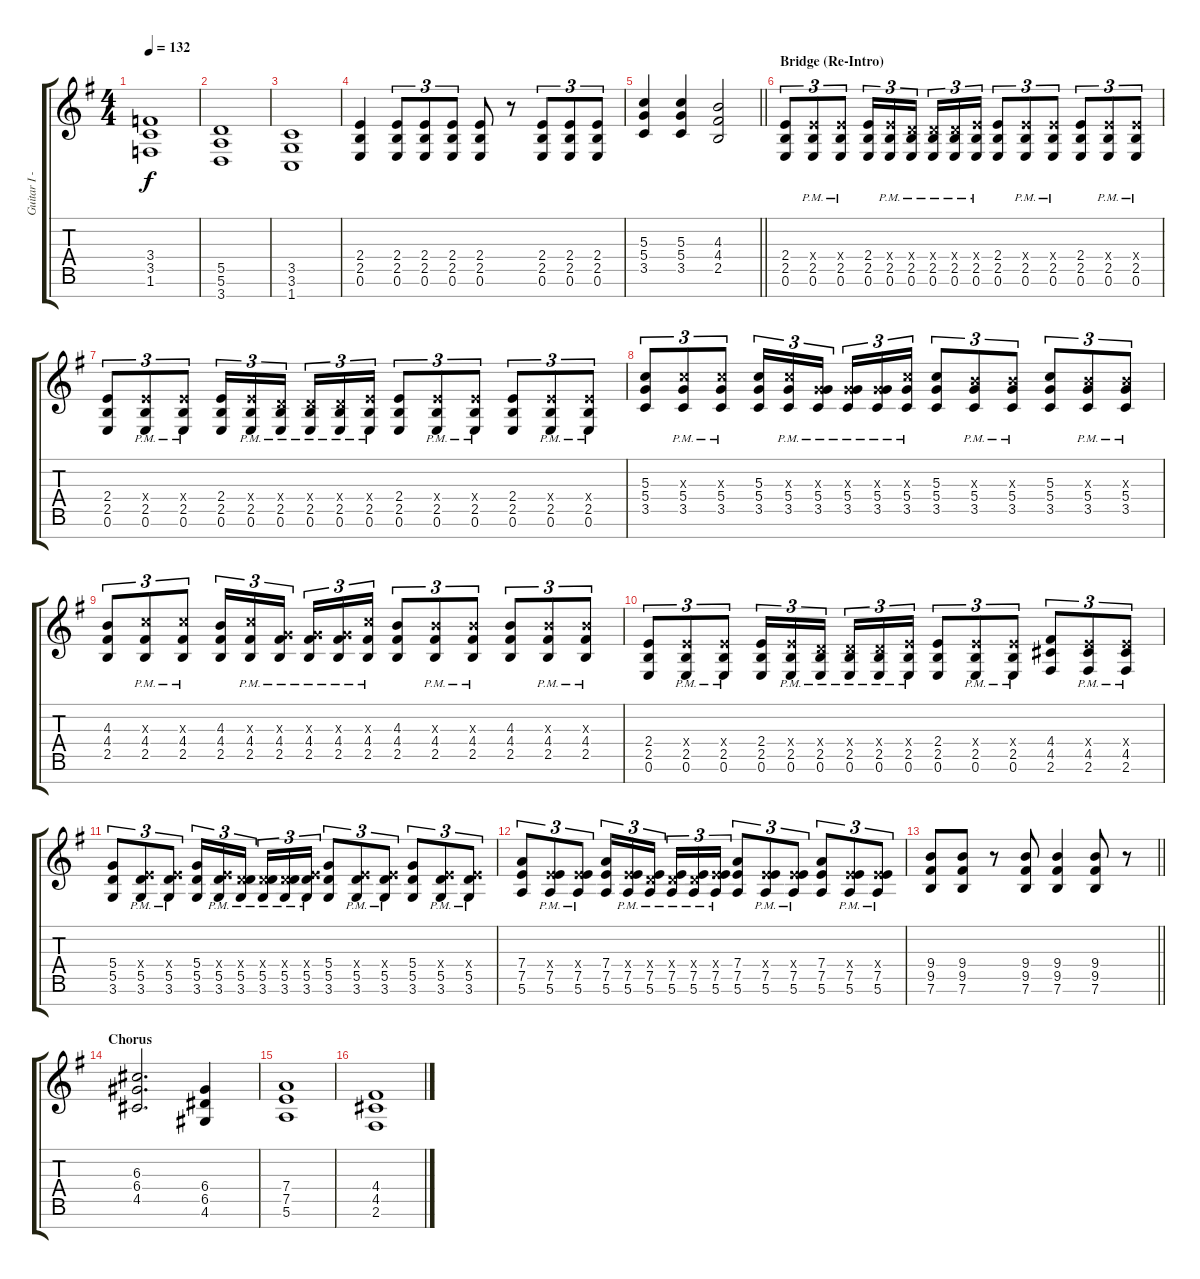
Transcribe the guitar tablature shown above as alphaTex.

\track ("Guitar I - Mark Jansen" "Guitar I -") {instrument distortionguitar}
\staff {score tabs}
\tuning (E4 B3 G3 D3 A2 E2 B1) {hide}
\ts (4 4)
\tempo 132
\clef g2
\ks g
(3.4 3.5 1.6).1{dy f} |
(5.5 5.6 3.7).1 |
(3.5 3.6 1.7).1 |
(2.4 2.5 0.6).4 (2.4 2.5 0.6).8{tu (3 2)} (2.4 2.5 0.6).8{tu (3 2)} (2.4 2.5 0.6).8{tu (3 2)} (2.4 2.5 0.6).8 r.8 (2.4 2.5 0.6).8{tu (3 2)} (2.4 2.5 0.6).8{tu (3 2)} (2.4 2.5 0.6).8{tu (3 2)} |
\barLineRight lightlight
(5.3 5.4 3.5).4 (5.3 5.4 3.5).4 (4.3 4.4 2.5).2 |
\section ("" "Bridge (Re-Intro)")
(2.4 2.5 0.6).8{tu (3 2)} (2.4{x} 2.5{pm} 0.6{pm}).8{tu (3 2)} (2.4{x} 2.5{pm} 0.6{pm}).8{tu (3 2)} (2.4 2.5 0.6).16{tu (3 2)} (2.4{x} 2.5{pm} 0.6{pm}).16{tu (3 2)} (0.4{x} 2.5{pm} 0.6{pm}).16{tu (3 2)} (0.4{x} 2.5{pm} 0.6{pm}).16{tu (3 2)} (0.4{x} 2.5{pm} 0.6{pm}).16{tu (3 2)} (2.4{x} 2.5{pm} 0.6{pm}).16{tu (3 2)} (2.4 2.5 0.6).8{tu (3 2)} (2.4{x} 2.5{pm} 0.6{pm}).8{tu (3 2)} (2.4{x} 2.5{pm} 0.6{pm}).8{tu (3 2)} (2.4 2.5 0.6).8{tu (3 2)} (2.4{x} 2.5{pm} 0.6{pm}).8{tu (3 2)} (2.4{x} 2.5{pm} 0.6{pm}).8{tu (3 2)} |
(2.4 2.5 0.6).8{tu (3 2)} (2.4{x} 2.5{pm} 0.6{pm}).8{tu (3 2)} (2.4{x} 2.5{pm} 0.6{pm}).8{tu (3 2)} (2.4 2.5 0.6).16{tu (3 2)} (2.4{x} 2.5{pm} 0.6{pm}).16{tu (3 2)} (0.4{x} 2.5{pm} 0.6{pm}).16{tu (3 2)} (0.4{x} 2.5{pm} 0.6{pm}).16{tu (3 2)} (0.4{x} 2.5{pm} 0.6{pm}).16{tu (3 2)} (2.4{x} 2.5{pm} 0.6{pm}).16{tu (3 2)} (2.4 2.5 0.6).8{tu (3 2)} (2.4{x} 2.5{pm} 0.6{pm}).8{tu (3 2)} (2.4{x} 2.5{pm} 0.6{pm}).8{tu (3 2)} (2.4 2.5 0.6).8{tu (3 2)} (2.4{x} 2.5{pm} 0.6{pm}).8{tu (3 2)} (2.4{x} 2.5{pm} 0.6{pm}).8{tu (3 2)} |
(5.3 5.4 3.5).8{tu (3 2)} (5.3{x} 5.4{pm} 3.5{pm}).8{tu (3 2)} (5.3{x} 5.4{pm} 3.5{pm}).8{tu (3 2)} (5.3 5.4 3.5).16{tu (3 2)} (5.3{x} 5.4{pm} 3.5{pm}).16{tu (3 2)} (0.3{x} 5.4{pm} 3.5{pm}).16{tu (3 2)} (0.3{x} 5.4{pm} 3.5{pm}).16{tu (3 2)} (0.3{x} 5.4{pm} 3.5{pm}).16{tu (3 2)} (5.3{x} 5.4{pm} 3.5{pm}).16{tu (3 2)} (5.3 5.4 3.5).8{tu (3 2)} (4.3{x} 5.4{pm} 3.5{pm}).8{tu (3 2)} (4.3{x} 5.4{pm} 3.5{pm}).8{tu (3 2)} (5.3 5.4 3.5).8{tu (3 2)} (4.3{x} 5.4{pm} 3.5{pm}).8{tu (3 2)} (4.3{x} 5.4{pm} 3.5{pm}).8{tu (3 2)} |
(4.3 4.4 2.5).8{tu (3 2)} (5.3{x} 4.4{pm} 2.5{pm}).8{tu (3 2)} (5.3{x} 4.4{pm} 2.5{pm}).8{tu (3 2)} (4.3 4.4 2.5).16{tu (3 2)} (5.3{x} 4.4{pm} 2.5{pm}).16{tu (3 2)} (0.3{x} 4.4{pm} 2.5{pm}).16{tu (3 2)} (0.3{x} 4.4{pm} 2.5{pm}).16{tu (3 2)} (0.3{x} 4.4{pm} 2.5{pm}).16{tu (3 2)} (5.3{x} 4.4{pm} 2.5{pm}).16{tu (3 2)} (4.3 4.4 2.5).8{tu (3 2)} (4.3{x} 4.4{pm} 2.5{pm}).8{tu (3 2)} (4.3{x} 4.4{pm} 2.5{pm}).8{tu (3 2)} (4.3 4.4 2.5).8{tu (3 2)} (4.3{x} 4.4{pm} 2.5{pm}).8{tu (3 2)} (4.3{x} 4.4{pm} 2.5{pm}).8{tu (3 2)} |
(2.4 2.5 0.6).8{tu (3 2)} (2.4{x} 2.5{pm} 0.6{pm}).8{tu (3 2)} (2.4{x} 2.5{pm} 0.6{pm}).8{tu (3 2)} (2.4 2.5 0.6).16{tu (3 2)} (2.4{x} 2.5{pm} 0.6{pm}).16{tu (3 2)} (0.4{x} 2.5{pm} 0.6{pm}).16{tu (3 2)} (0.4{x} 2.5{pm} 0.6{pm}).16{tu (3 2)} (0.4{x} 2.5{pm} 0.6{pm}).16{tu (3 2)} (2.4{x} 2.5{pm} 0.6{pm}).16{tu (3 2)} (2.4 2.5 0.6).8{tu (3 2)} (2.4{x} 2.5{pm} 0.6{pm}).8{tu (3 2)} (2.4{x} 2.5{pm} 0.6{pm}).8{tu (3 2)} (4.4 4.5 2.6).8{tu (3 2)} (2.4{x} 4.5{pm} 2.6{pm}).8{tu (3 2)} (2.4{x} 4.5{pm} 2.6{pm}).8{tu (3 2)} |
(5.4 5.5 3.6).8{tu (3 2)} (2.4{x} 5.5{pm} 3.6{pm}).8{tu (3 2)} (2.4{x} 5.5{pm} 3.6{pm}).8{tu (3 2)} (5.4 5.5 3.6).16{tu (3 2)} (2.4{x} 5.5{pm} 3.6{pm}).16{tu (3 2)} (0.4{x} 5.5{pm} 3.6{pm}).16{tu (3 2)} (0.4{x} 5.5{pm} 3.6{pm}).16{tu (3 2)} (0.4{x} 5.5{pm} 3.6{pm}).16{tu (3 2)} (2.4{x} 5.5{pm} 3.6{pm}).16{tu (3 2)} (5.4 5.5 3.6).8{tu (3 2)} (2.4{x} 5.5{pm} 3.6{pm}).8{tu (3 2)} (2.4{x} 5.5{pm} 3.6{pm}).8{tu (3 2)} (5.4 5.5 3.6).8{tu (3 2)} (2.4{x} 5.5{pm} 3.6{pm}).8{tu (3 2)} (2.4{x} 5.5{pm} 3.6{pm}).8{tu (3 2)} |
(7.4 7.5 5.6).8{tu (3 2)} (2.4{x} 7.5{pm} 5.6{pm}).8{tu (3 2)} (2.4{x} 7.5{pm} 5.6{pm}).8{tu (3 2)} (7.4 7.5 5.6).16{tu (3 2)} (2.4{x} 7.5{pm} 5.6{pm}).16{tu (3 2)} (0.4{x} 7.5{pm} 5.6{pm}).16{tu (3 2)} (0.4{x} 7.5{pm} 5.6{pm}).16{tu (3 2)} (0.4{x} 7.5{pm} 5.6{pm}).16{tu (3 2)} (2.4{x} 7.5{pm} 5.6{pm}).16{tu (3 2)} (7.4 7.5 5.6).8{tu (3 2)} (2.4{x} 7.5{pm} 5.6{pm}).8{tu (3 2)} (2.4{x} 7.5{pm} 5.6{pm}).8{tu (3 2)} (7.4 7.5 5.6).8{tu (3 2)} (2.4{x} 7.5{pm} 5.6{pm}).8{tu (3 2)} (2.4{x} 7.5{pm} 5.6{pm}).8{tu (3 2)} |
\barLineRight lightlight
(9.4 9.5 7.6).8 (9.4 9.5 7.6).8 r.8 (9.4 9.5 7.6).8 (9.4 9.5 7.6).4 (9.4 9.5 7.6).8 r.8 |
\section ("" "Chorus")
(6.3 6.4 4.5).2{d} (6.4 6.5 4.6).4 |
(7.4 7.5 5.6).1 |
(4.4 4.5 2.6).1
